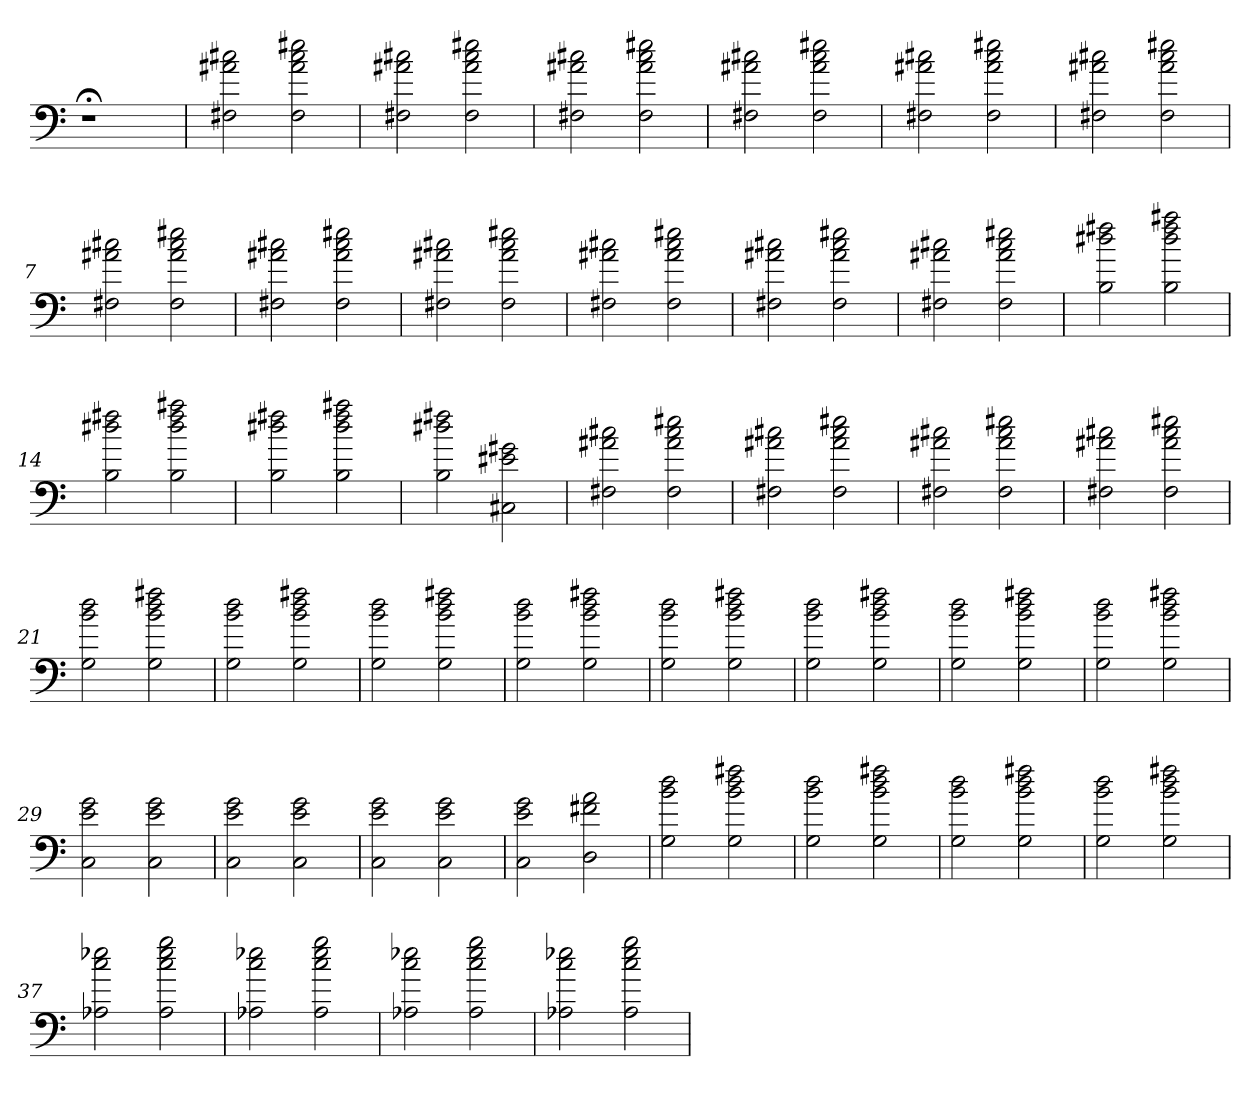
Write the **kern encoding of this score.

**kern
*part1
*staff1
=
1r;<
=1
2F#X 2a#X 2cc#X
2F# 2a# 2cc# 2ee#X
=2
2F#X 2a#X 2cc#X
2F# 2a# 2cc# 2ee#X
=3
2F#X 2a#X 2cc#X
2F# 2a# 2cc# 2ee#X
=4
2F#X 2a#X 2cc#X
2F# 2a# 2cc# 2ee#X
=5
2F#X 2a#X 2cc#X
2F# 2a# 2cc# 2ee#X
=6
2F#X 2a#X 2cc#X
2F# 2a# 2cc# 2ee#X
=7
2F#X 2a#X 2cc#X
2F# 2a# 2cc# 2ee#X
=8
2F#X 2a#X 2cc#X
2F# 2a# 2cc# 2ee#X
=9
2F#X 2a#X 2cc#X
2F# 2a# 2cc# 2ee#X
=10
2F#X 2a#X 2cc#X
2F# 2a# 2cc# 2ee#X
=11
2F#X 2a#X 2cc#X
2F# 2a# 2cc# 2ee#X
=12
2F#X 2a#X 2cc#X
2F# 2a# 2cc# 2ee#X
=13
2B 2dd#X 2ff#X
2B 2dd# 2ff# 2aa#X
=14
2B 2dd#X 2ff#X
2B 2dd# 2ff# 2aa#X
=15
2B 2dd#X 2ff#X
2B 2dd# 2ff# 2aa#X
=16
2B 2dd#X 2ff#X
2C#X 2e#X 2g#X
=17
2F#X 2a#X 2cc#X
2F# 2a# 2cc# 2ee#X
=18
2F#X 2a#X 2cc#X
2F# 2a# 2cc# 2ee#X
=19
2F#X 2a#X 2cc#X
2F# 2a# 2cc# 2ee#X
=20
2F#X 2a#X 2cc#X
2F# 2a# 2cc# 2ee#X
=21
2G 2b 2dd
2G 2b 2dd 2ff#X
=22
2G 2b 2dd
2G 2b 2dd 2ff#X
=23
2G 2b 2dd
2G 2b 2dd 2ff#X
=24
2G 2b 2dd
2G 2b 2dd 2ff#X
=25
2G 2b 2dd
2G 2b 2dd 2ff#X
=26
2G 2b 2dd
2G 2b 2dd 2ff#X
=27
2G 2b 2dd
2G 2b 2dd 2ff#X
=28
2G 2b 2dd
2G 2b 2dd 2ff#X
=29
2C 2e 2g
2C 2e 2g
=30
2C 2e 2g
2C 2e 2g
=31
2C 2e 2g
2C 2e 2g
=32
2C 2e 2g
2D 2f#X 2a
=33
2G 2b 2dd
2G 2b 2dd 2ff#X
=34
2G 2b 2dd
2G 2b 2dd 2ff#X
=35
2G 2b 2dd
2G 2b 2dd 2ff#X
=36
2G 2b 2dd
2G 2b 2dd 2ff#X
=37
2A-X 2cc 2ee-X
2A- 2cc 2ee- 2gg
=38
2A-X 2cc 2ee-X
2A- 2cc 2ee- 2gg
=39
2A-X 2cc 2ee-X
2A- 2cc 2ee- 2gg
=40
2A-X 2cc 2ee-X
2A- 2cc 2ee- 2gg
=
*-
